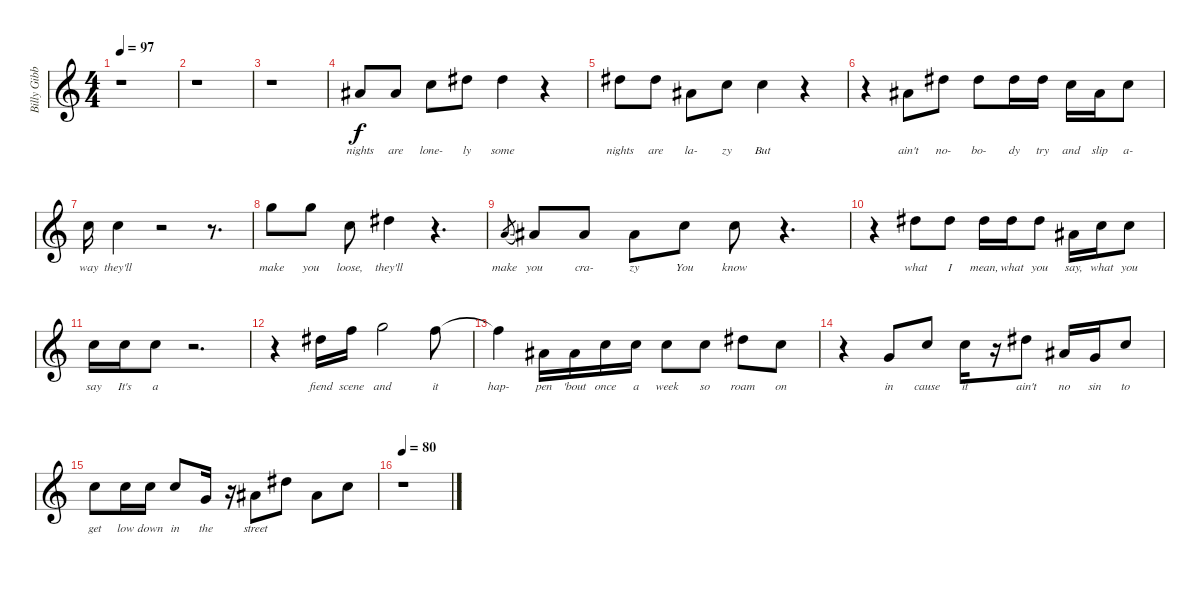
\track ("Billy Gibbons Vocals" "Billy Gibb") {instrument contrabass}
\staff {score}
\tuning (E4 B3 G3 D3 A2 E2) {hide}
\ts (4 4)
\tempo 97
\clef g2
\ks c
r.1{dy f} |
r.1 |
r.1 |
8.4.8{lyrics (0 "nights") lyrics (1 "") lyrics (2 "") lyrics (3 "") lyrics (4 "")} 8.4.8{lyrics (0 "are") lyrics (1 "") lyrics (2 "") lyrics (3 "") lyrics (4 "")} 10.4.8{lyrics (0 "lone-") lyrics (1 "") lyrics (2 "") lyrics (3 "") lyrics (4 "")} 8.3.8{lyrics (0 "ly") lyrics (1 "") lyrics (2 "") lyrics (3 "") lyrics (4 "")} 8.3.4{lyrics (0 "some") lyrics (1 "") lyrics (2 "") lyrics (3 "") lyrics (4 "")} r.4 |
8.3.8{lyrics (0 "nights") lyrics (1 "") lyrics (2 "") lyrics (3 "") lyrics (4 "")} 8.3.8{lyrics (0 "are") lyrics (1 "") lyrics (2 "") lyrics (3 "") lyrics (4 "")} 8.4.8{lyrics (0 "la-") lyrics (1 "") lyrics (2 "") lyrics (3 "") lyrics (4 "")} 10.4.8{lyrics (0 "zy") lyrics (1 "") lyrics (2 "") lyrics (3 "") lyrics (4 "")} 10.4.4{lyrics (0 "But") lyrics (1 "") lyrics (2 "") lyrics (3 "") lyrics (4 "")} r.4 |
r.4 8.4.8{lyrics (0 "ain't") lyrics (1 "") lyrics (2 "") lyrics (3 "") lyrics (4 "")} 8.3.8{lyrics (0 "no-") lyrics (1 "") lyrics (2 "") lyrics (3 "") lyrics (4 "")} 8.3.8{lyrics (0 "bo-") lyrics (1 "") lyrics (2 "") lyrics (3 "") lyrics (4 "")} 8.3.16{lyrics (0 "dy") lyrics (1 "") lyrics (2 "") lyrics (3 "") lyrics (4 "")} 8.3.16{lyrics (0 "try") lyrics (1 "") lyrics (2 "") lyrics (3 "") lyrics (4 "")} 10.4.16{lyrics (0 "and") lyrics (1 "") lyrics (2 "") lyrics (3 "") lyrics (4 "")} 8.4.16{lyrics (0 "slip") lyrics (1 "") lyrics (2 "") lyrics (3 "") lyrics (4 "")} 10.4.8{lyrics (0 "a-") lyrics (1 "") lyrics (2 "") lyrics (3 "") lyrics (4 "")} |
10.4.16{lyrics (0 "way") lyrics (1 "") lyrics (2 "") lyrics (3 "") lyrics (4 "")} 10.4.4{lyrics (0 "they'll") lyrics (1 "") lyrics (2 "") lyrics (3 "") lyrics (4 "")} r.2 r.8{d} |
8.2.8{lyrics (0 "make") lyrics (1 "") lyrics (2 "") lyrics (3 "") lyrics (4 "")} 8.2.8{lyrics (0 "you") lyrics (1 "") lyrics (2 "") lyrics (3 "") lyrics (4 "")} 10.4.8{lyrics (0 "loose,") lyrics (1 "") lyrics (2 "") lyrics (3 "") lyrics (4 "")} 8.3.4{lyrics (0 "they'll") lyrics (1 "") lyrics (2 "") lyrics (3 "") lyrics (4 "")} r.4{d} |
7.4{sl}.8{lyrics (0 "make") lyrics (1 "") lyrics (2 "") lyrics (3 "") lyrics (4 "") gr} 8.4.8{lyrics (0 "you") lyrics (1 "") lyrics (2 "") lyrics (3 "") lyrics (4 "")} 8.4.8{lyrics (0 "cra-") lyrics (1 "") lyrics (2 "") lyrics (3 "") lyrics (4 "")} 8.4.8{lyrics (0 "zy") lyrics (1 "") lyrics (2 "") lyrics (3 "") lyrics (4 "")} 10.4.8{lyrics (0 "You") lyrics (1 "") lyrics (2 "") lyrics (3 "") lyrics (4 "")} 10.4.8{lyrics (0 "know") lyrics (1 "") lyrics (2 "") lyrics (3 "") lyrics (4 "")} r.4{d} |
r.4 8.3.8{lyrics (0 "what") lyrics (1 "") lyrics (2 "") lyrics (3 "") lyrics (4 "")} 8.3.8{lyrics (0 "I") lyrics (1 "") lyrics (2 "") lyrics (3 "") lyrics (4 "")} 8.3.16{lyrics (0 "mean,") lyrics (1 "") lyrics (2 "") lyrics (3 "") lyrics (4 "")} 8.3.16{lyrics (0 "what") lyrics (1 "") lyrics (2 "") lyrics (3 "") lyrics (4 "")} 8.3.8{lyrics (0 "you") lyrics (1 "") lyrics (2 "") lyrics (3 "") lyrics (4 "")} 8.4.16{lyrics (0 "say,") lyrics (1 "") lyrics (2 "") lyrics (3 "") lyrics (4 "")} 10.4.16{lyrics (0 "what") lyrics (1 "") lyrics (2 "") lyrics (3 "") lyrics (4 "")} 10.4.8{lyrics (0 "you") lyrics (1 "") lyrics (2 "") lyrics (3 "") lyrics (4 "")} |
10.4.16{lyrics (0 "say") lyrics (1 "") lyrics (2 "") lyrics (3 "") lyrics (4 "")} 10.4.16{lyrics (0 "It's") lyrics (1 "") lyrics (2 "") lyrics (3 "") lyrics (4 "")} 10.4.8{lyrics (0 "a") lyrics (1 "") lyrics (2 "") lyrics (3 "") lyrics (4 "")} r.2{d} |
r.4 8.3.16{lyrics (0 "fiend") lyrics (1 "") lyrics (2 "") lyrics (3 "") lyrics (4 "")} 10.3.16{lyrics (0 "scene") lyrics (1 "") lyrics (2 "") lyrics (3 "") lyrics (4 "")} 8.2.2{lyrics (0 "and") lyrics (1 "") lyrics (2 "") lyrics (3 "") lyrics (4 "")} 10.3.8{lyrics (0 "it") lyrics (1 "") lyrics (2 "") lyrics (3 "") lyrics (4 "")} |
10.3{t}.4{lyrics (0 "hap-") lyrics (1 "") lyrics (2 "") lyrics (3 "") lyrics (4 "")} 8.4.16{lyrics (0 "pen") lyrics (1 "") lyrics (2 "") lyrics (3 "") lyrics (4 "")} 8.4.16{lyrics (0 "'bout") lyrics (1 "") lyrics (2 "") lyrics (3 "") lyrics (4 "")} 10.4.16{lyrics (0 "once") lyrics (1 "") lyrics (2 "") lyrics (3 "") lyrics (4 "")} 10.4.16{lyrics (0 "a") lyrics (1 "") lyrics (2 "") lyrics (3 "") lyrics (4 "")} 10.4.8{lyrics (0 "week") lyrics (1 "") lyrics (2 "") lyrics (3 "") lyrics (4 "")} 10.4.8{lyrics (0 "so") lyrics (1 "") lyrics (2 "") lyrics (3 "") lyrics (4 "")} 8.3.8{lyrics (0 "roam") lyrics (1 "") lyrics (2 "") lyrics (3 "") lyrics (4 "")} 10.4.8{lyrics (0 "on") lyrics (1 "") lyrics (2 "") lyrics (3 "") lyrics (4 "")} |
r.4 10.5.8{lyrics (0 "in") lyrics (1 "") lyrics (2 "") lyrics (3 "") lyrics (4 "")} 10.4.8{lyrics (0 "cause") lyrics (1 "") lyrics (2 "") lyrics (3 "") lyrics (4 "")} 10.4.16{lyrics (0 "it") lyrics (1 "") lyrics (2 "") lyrics (3 "") lyrics (4 "")} r.16 8.3.8{lyrics (0 "ain't") lyrics (1 "") lyrics (2 "") lyrics (3 "") lyrics (4 "")} 8.4.16{lyrics (0 "no") lyrics (1 "") lyrics (2 "") lyrics (3 "") lyrics (4 "")} 10.5.16{lyrics (0 "sin") lyrics (1 "") lyrics (2 "") lyrics (3 "") lyrics (4 "")} 10.4.8{lyrics (0 "to") lyrics (1 "") lyrics (2 "") lyrics (3 "") lyrics (4 "")} |
10.4.8{lyrics (0 "get") lyrics (1 "") lyrics (2 "") lyrics (3 "") lyrics (4 "")} 10.4.16{lyrics (0 "low") lyrics (1 "") lyrics (2 "") lyrics (3 "") lyrics (4 "")} 10.4.16{lyrics (0 "down") lyrics (1 "") lyrics (2 "") lyrics (3 "") lyrics (4 "")} 10.4.8{lyrics (0 "in") lyrics (1 "") lyrics (2 "") lyrics (3 "") lyrics (4 "")} 10.5.16{lyrics (0 "the") lyrics (1 "") lyrics (2 "") lyrics (3 "") lyrics (4 "")} r.16 8.4.8{lyrics (0 "street") lyrics (1 "") lyrics (2 "") lyrics (3 "") lyrics (4 "")} 8.3.8{lyrics (0 "") lyrics (1 "") lyrics (2 "") lyrics (3 "") lyrics (4 "")} 8.4.8 10.4.8 |
\tempo 80
r.1
